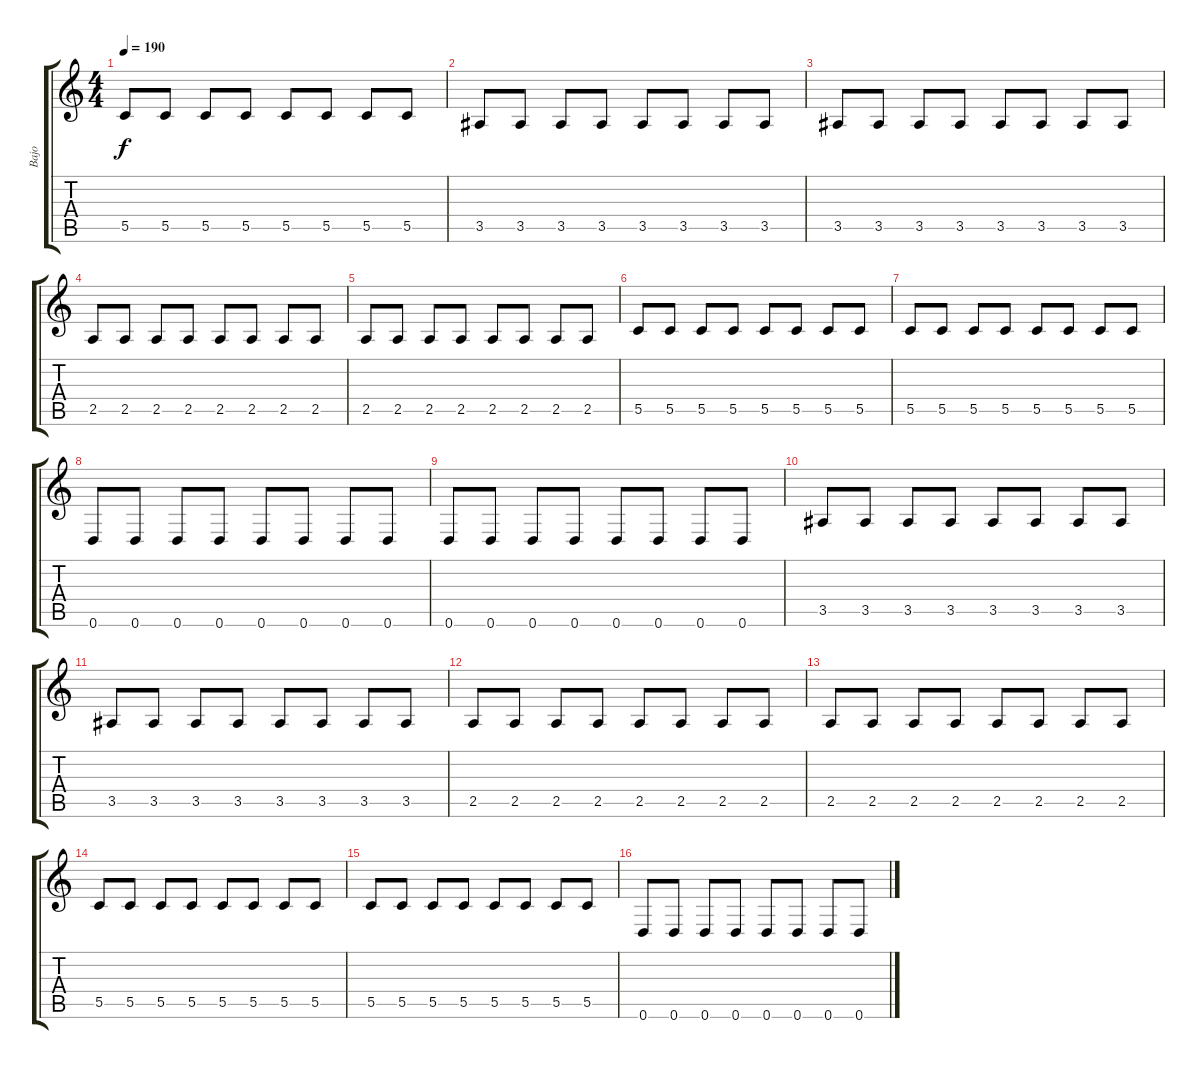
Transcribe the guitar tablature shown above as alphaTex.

\track ("Bajo" "Bajo") {instrument electricbasspick}
\staff {score tabs}
\tuning (D4 A3 F3 C3 G2 D2) {hide}
\ts (4 4)
\tempo 190
\clef g2
\ks c
5.5.8{dy f} 5.5.8 5.5.8 5.5.8 5.5.8 5.5.8 5.5.8 5.5.8 |
3.5.8 3.5.8 3.5.8 3.5.8 3.5.8 3.5.8 3.5.8 3.5.8 |
3.5.8 3.5.8 3.5.8 3.5.8 3.5.8 3.5.8 3.5.8 3.5.8 |
2.5.8 2.5.8 2.5.8 2.5.8 2.5.8 2.5.8 2.5.8 2.5.8 |
2.5.8 2.5.8 2.5.8 2.5.8 2.5.8 2.5.8 2.5.8 2.5.8 |
5.5.8 5.5.8 5.5.8 5.5.8 5.5.8 5.5.8 5.5.8 5.5.8 |
5.5.8 5.5.8 5.5.8 5.5.8 5.5.8 5.5.8 5.5.8 5.5.8 |
0.6.8 0.6.8 0.6.8 0.6.8 0.6.8 0.6.8 0.6.8 0.6.8 |
0.6.8 0.6.8 0.6.8 0.6.8 0.6.8 0.6.8 0.6.8 0.6.8 |
3.5.8 3.5.8 3.5.8 3.5.8 3.5.8 3.5.8 3.5.8 3.5.8 |
3.5.8 3.5.8 3.5.8 3.5.8 3.5.8 3.5.8 3.5.8 3.5.8 |
2.5.8 2.5.8 2.5.8 2.5.8 2.5.8 2.5.8 2.5.8 2.5.8 |
2.5.8 2.5.8 2.5.8 2.5.8 2.5.8 2.5.8 2.5.8 2.5.8 |
5.5.8 5.5.8 5.5.8 5.5.8 5.5.8 5.5.8 5.5.8 5.5.8 |
5.5.8 5.5.8 5.5.8 5.5.8 5.5.8 5.5.8 5.5.8 5.5.8 |
0.6.8 0.6.8 0.6.8 0.6.8 0.6.8 0.6.8 0.6.8 0.6.8
